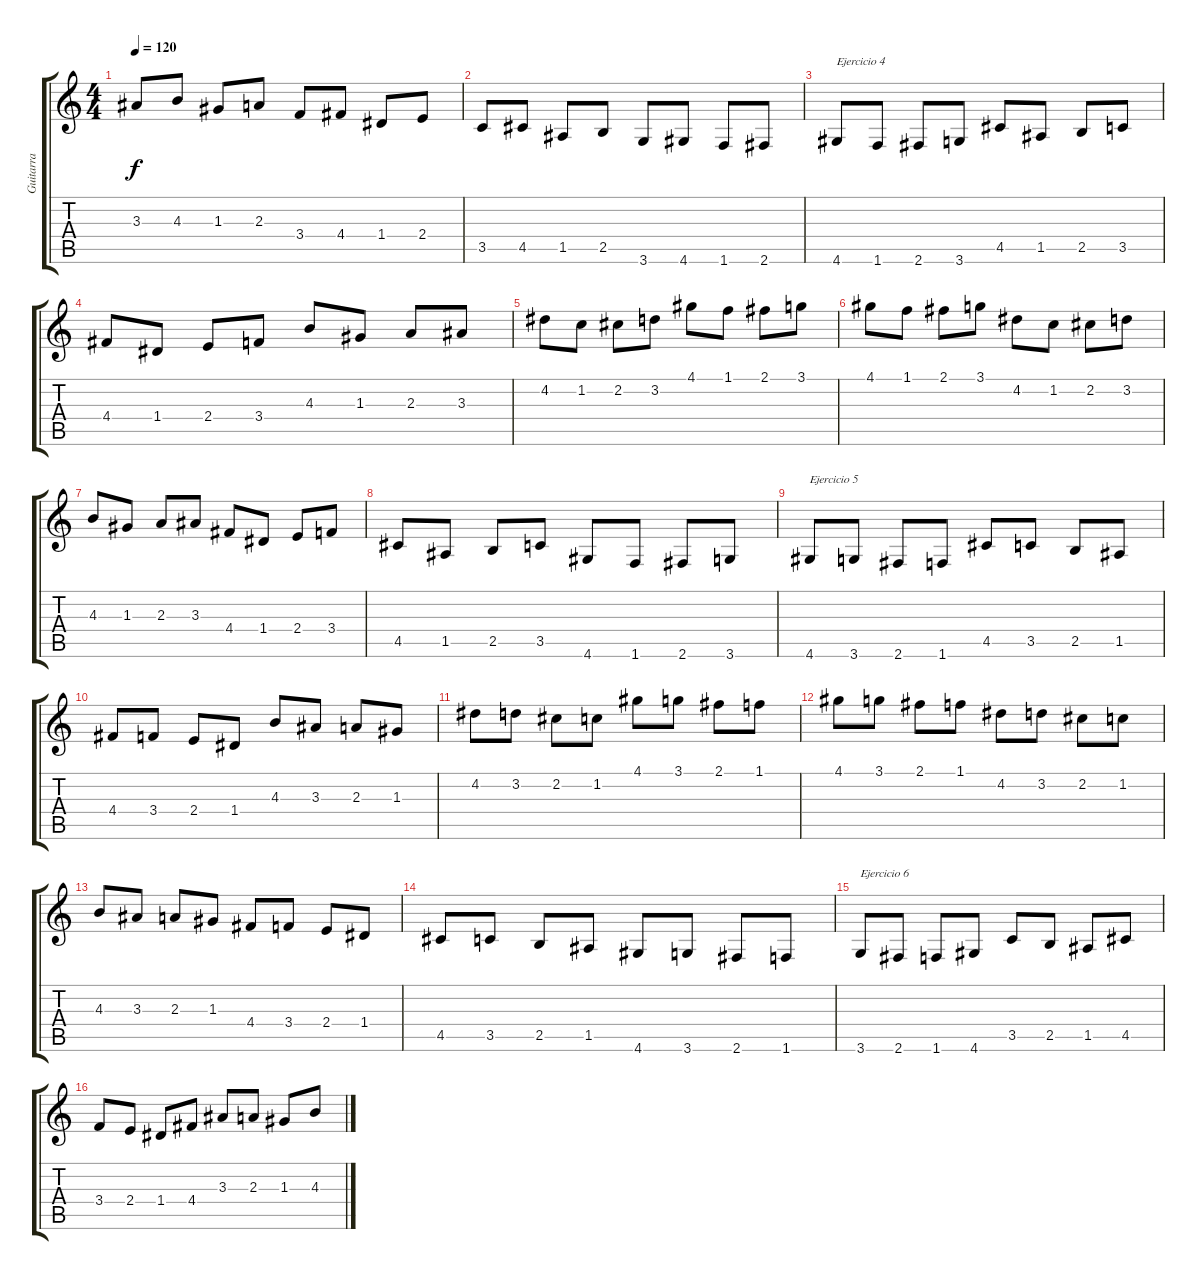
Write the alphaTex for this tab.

\track ("Guitarra " "Guitarra ") {instrument acousticguitarnylon}
\staff {score tabs}
\tuning (E4 B3 G3 D3 A2 E2) {hide}
\ts (4 4)
\tempo 120
\clef g2
\ks c
3.3.8{dy f} 4.3.8 1.3.8 2.3.8 3.4.8 4.4.8 1.4.8 2.4.8 |
3.5.8 4.5.8 1.5.8 2.5.8 3.6.8 4.6.8 1.6.8 2.6.8 |
4.6.8{txt "Ejercicio 4"} 1.6.8 2.6.8 3.6.8 4.5.8 1.5.8 2.5.8 3.5.8 |
4.4.8 1.4.8 2.4.8 3.4.8 4.3.8 1.3.8 2.3.8 3.3.8 |
4.2.8 1.2.8 2.2.8 3.2.8 4.1.8 1.1.8 2.1.8 3.1.8 |
4.1.8 1.1.8 2.1.8 3.1.8 4.2.8 1.2.8 2.2.8 3.2.8 |
4.3.8 1.3.8 2.3.8 3.3.8 4.4.8 1.4.8 2.4.8 3.4.8 |
4.5.8 1.5.8 2.5.8 3.5.8 4.6.8 1.6.8 2.6.8 3.6.8 |
4.6.8{txt "Ejercicio 5"} 3.6.8 2.6.8 1.6.8 4.5.8 3.5.8 2.5.8 1.5.8 |
4.4.8 3.4.8 2.4.8 1.4.8 4.3.8 3.3.8 2.3.8 1.3.8 |
4.2.8 3.2.8 2.2.8 1.2.8 4.1.8 3.1.8 2.1.8 1.1.8 |
4.1.8 3.1.8 2.1.8 1.1.8 4.2.8 3.2.8 2.2.8 1.2.8 |
4.3.8 3.3.8 2.3.8 1.3.8 4.4.8 3.4.8 2.4.8 1.4.8 |
4.5.8 3.5.8 2.5.8 1.5.8 4.6.8 3.6.8 2.6.8 1.6.8 |
3.6.8{txt "Ejercicio 6"} 2.6.8 1.6.8 4.6.8 3.5.8 2.5.8 1.5.8 4.5.8 |
3.4.8 2.4.8 1.4.8 4.4.8 3.3.8 2.3.8 1.3.8 4.3.8
